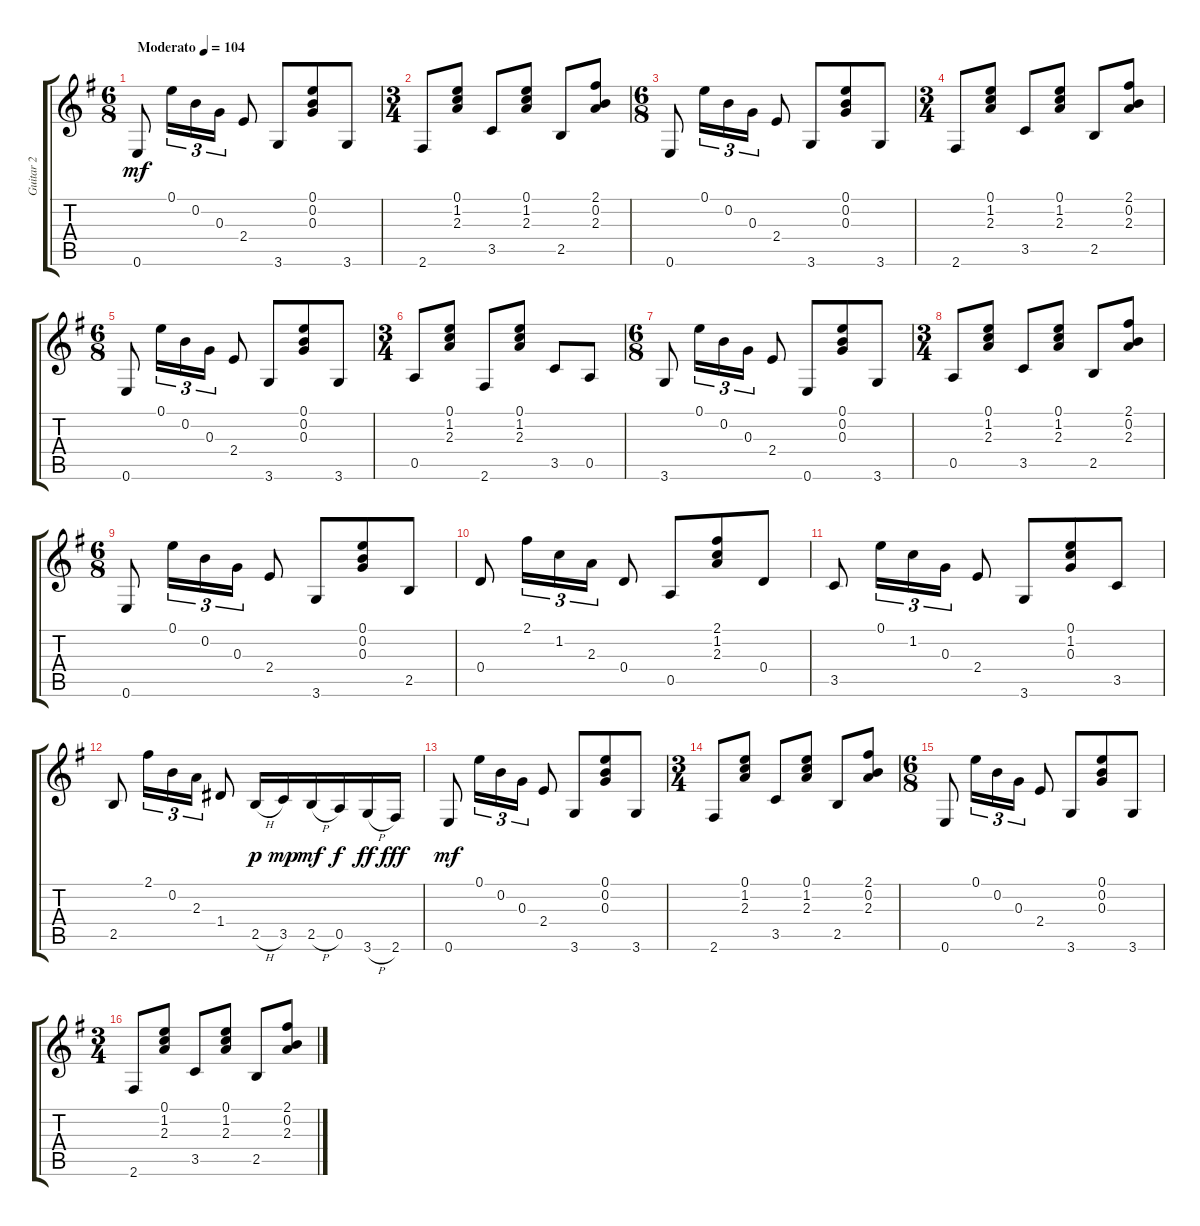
\track ("Guitar 2" "Guitar 2") {instrument acousticguitarnylon}
\staff {score tabs}
\tuning (E4 B3 G3 D3 A2 E2) {hide}
\ts (6 8)
\tempo (104 "Moderato")
\clef g2
\ks g
0.6.8{dy mf instrument acousticguitarnylon} 0.1.16{tu (3 2)} 0.2.16{tu (3 2)} 0.3.16{tu (3 2)} 2.4.8 3.6.8 (0.1 0.2 0.3).8 3.6.8 |
\ts (3 4)
2.6.8 (0.1 1.2 2.3).8 3.5.8 (0.1 1.2 2.3).8 2.5.8 (2.1 0.2 2.3).8 |
\ts (6 8)
0.6.8 0.1.16{tu (3 2)} 0.2.16{tu (3 2)} 0.3.16{tu (3 2)} 2.4.8 3.6.8 (0.1 0.2 0.3).8 3.6.8 |
\ts (3 4)
2.6.8 (0.1 1.2 2.3).8 3.5.8 (0.1 1.2 2.3).8 2.5.8 (2.1 0.2 2.3).8 |
\ts (6 8)
0.6.8 0.1.16{tu (3 2)} 0.2.16{tu (3 2)} 0.3.16{tu (3 2)} 2.4.8 3.6.8 (0.1 0.2 0.3).8 3.6.8 |
\ts (3 4)
0.5.8 (0.1 1.2 2.3).8 2.6.8 (0.1 1.2 2.3).8 3.5.8 0.5.8 |
\ts (6 8)
3.6.8 0.1.16{tu (3 2)} 0.2.16{tu (3 2)} 0.3.16{tu (3 2)} 2.4.8 0.6.8 (0.1 0.2 0.3).8 3.6.8 |
\ts (3 4)
0.5.8 (0.1 1.2 2.3).8 3.5.8 (0.1 1.2 2.3).8 2.5.8 (2.1 0.2 2.3).8 |
\ts (6 8)
0.6.8 0.1.16{tu (3 2)} 0.2.16{tu (3 2)} 0.3.16{tu (3 2)} 2.4.8 3.6.8 (0.1 0.2 0.3).8 2.5.8 |
0.4.8 2.1.16{tu (3 2)} 1.2.16{tu (3 2)} 2.3.16{tu (3 2)} 0.4.8 0.5.8 (2.1 1.2 2.3).8 0.4.8 |
3.5.8 0.1.16{tu (3 2)} 1.2.16{tu (3 2)} 0.3.16{tu (3 2)} 2.4.8 3.6.8 (0.1 1.2 0.3).8 3.5.8 |
2.5.8 2.1.16{tu (3 2)} 0.2.16{tu (3 2)} 2.3.16{tu (3 2)} 1.4.8 2.5{h}.16{dy p} 3.5.16{dy mp} 2.5{h}.16{dy mf} 0.5.16{dy f} 3.6{h}.16{dy ff} 2.6.16{dy fff} |
0.6.8{dy mf} 0.1.16{tu (3 2)} 0.2.16{tu (3 2)} 0.3.16{tu (3 2)} 2.4.8 3.6.8 (0.1 0.2 0.3).8 3.6.8 |
\ts (3 4)
2.6.8 (0.1 1.2 2.3).8 3.5.8 (0.1 1.2 2.3).8 2.5.8 (2.1 0.2 2.3).8 |
\ts (6 8)
0.6.8 0.1.16{tu (3 2)} 0.2.16{tu (3 2)} 0.3.16{tu (3 2)} 2.4.8 3.6.8 (0.1 0.2 0.3).8 3.6.8 |
\ts (3 4)
2.6.8 (0.1 1.2 2.3).8 3.5.8 (0.1 1.2 2.3).8 2.5.8 (2.1 0.2 2.3).8
